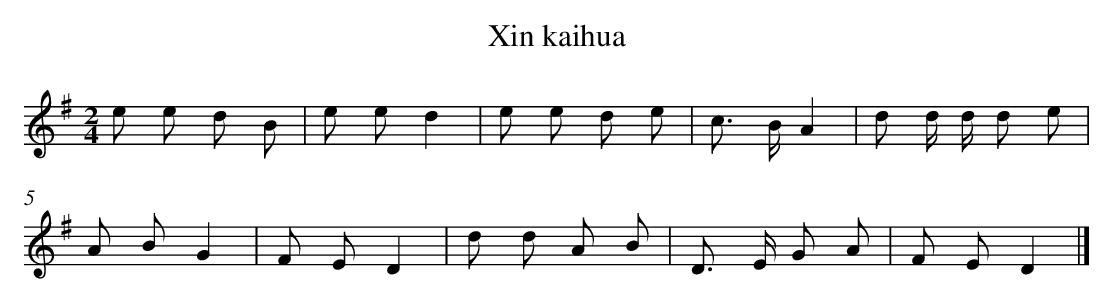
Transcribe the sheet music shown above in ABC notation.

X:1
T: Xin kaihua
L: 1/8
M: 2/4
K: G
e e d B [I:setbarnb 1]|
e ed2 |
e e d e |
c> BA2 |
d d/ d/ d e |
A BG2 |
F ED2 |
d d A B |
D> E G A |
F ED2 |]
